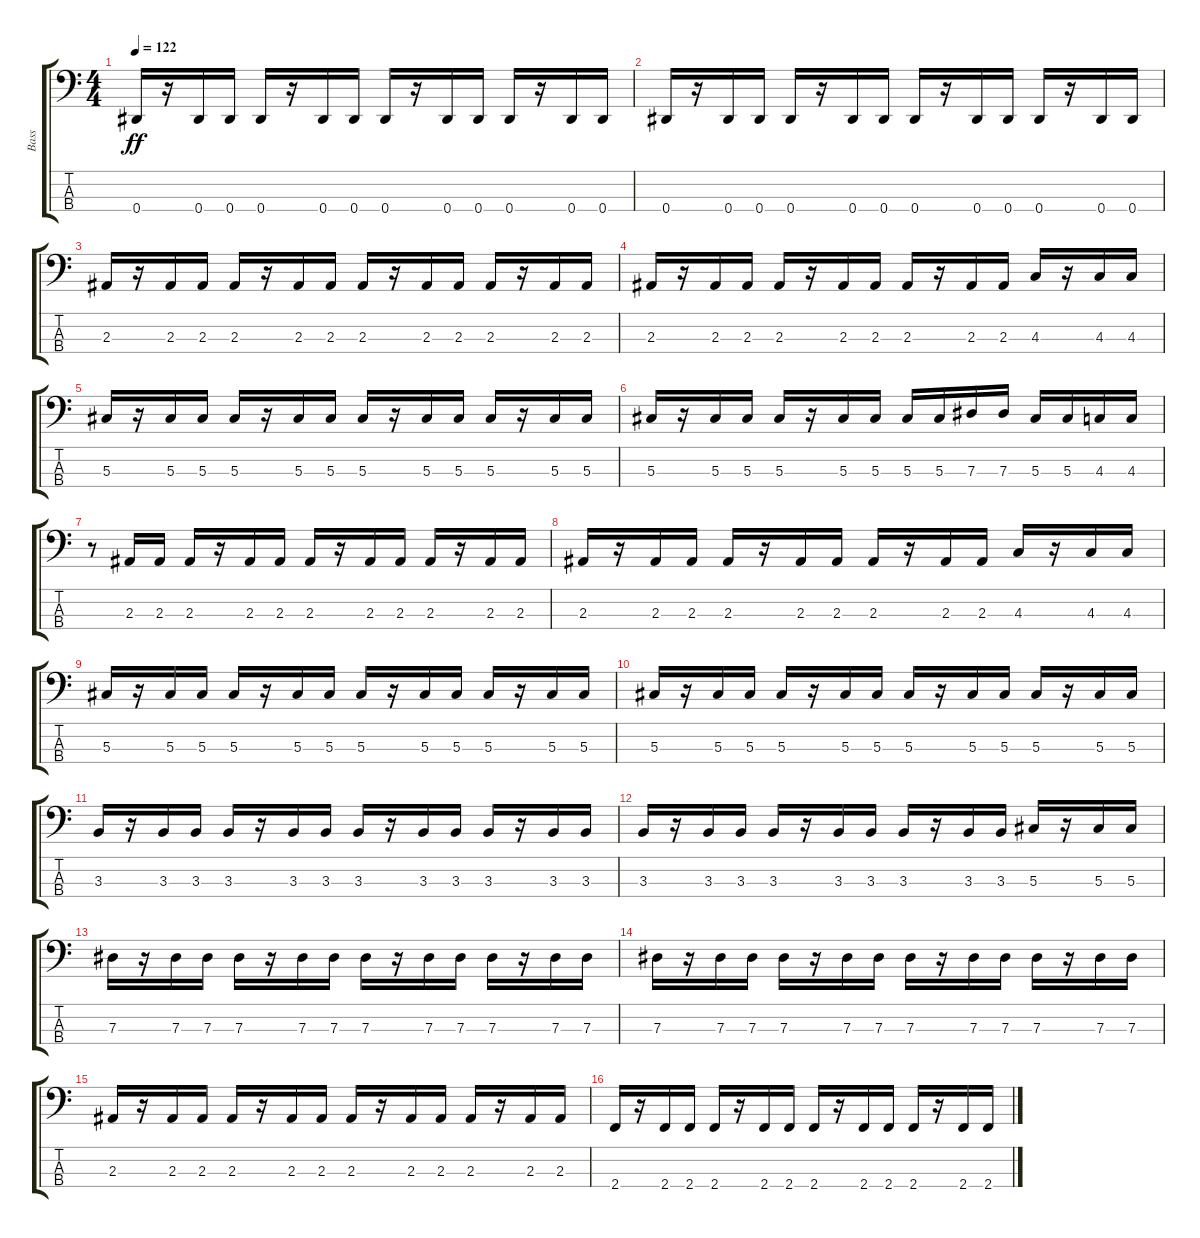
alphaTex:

\track ("Bass" "Bass") {instrument electricbassfinger}
\staff {score tabs}
\tuning (Gb2 Db2 Ab1 Eb1) {hide}
\ts (4 4)
\tempo 122
\clef f4
\ks c
0.4.16{dy ff} r.16 0.4.16 0.4.16 0.4.16 r.16 0.4.16 0.4.16 0.4.16 r.16 0.4.16 0.4.16 0.4.16 r.16 0.4.16 0.4.16 |
0.4.16 r.16 0.4.16 0.4.16 0.4.16 r.16 0.4.16 0.4.16 0.4.16 r.16 0.4.16 0.4.16 0.4.16 r.16 0.4.16 0.4.16 |
2.3.16 r.16 2.3.16 2.3.16 2.3.16 r.16 2.3.16 2.3.16 2.3.16 r.16 2.3.16 2.3.16 2.3.16 r.16 2.3.16 2.3.16 |
2.3.16 r.16 2.3.16 2.3.16 2.3.16 r.16 2.3.16 2.3.16 2.3.16 r.16 2.3.16 2.3.16 4.3.16 r.16 4.3.16 4.3.16 |
5.3.16 r.16 5.3.16 5.3.16 5.3.16 r.16 5.3.16 5.3.16 5.3.16 r.16 5.3.16 5.3.16 5.3.16 r.16 5.3.16 5.3.16 |
5.3.16 r.16 5.3.16 5.3.16 5.3.16 r.16 5.3.16 5.3.16 5.3.16 5.3.16 7.3.16 7.3.16 5.3.16 5.3.16 4.3.16 4.3.16 |
r.8 2.3.16 2.3.16 2.3.16 r.16 2.3.16 2.3.16 2.3.16 r.16 2.3.16 2.3.16 2.3.16 r.16 2.3.16 2.3.16 |
2.3.16 r.16 2.3.16 2.3.16 2.3.16 r.16 2.3.16 2.3.16 2.3.16 r.16 2.3.16 2.3.16 4.3.16 r.16 4.3.16 4.3.16 |
5.3.16 r.16 5.3.16 5.3.16 5.3.16 r.16 5.3.16 5.3.16 5.3.16 r.16 5.3.16 5.3.16 5.3.16 r.16 5.3.16 5.3.16 |
5.3.16 r.16 5.3.16 5.3.16 5.3.16 r.16 5.3.16 5.3.16 5.3.16 r.16 5.3.16 5.3.16 5.3.16 r.16 5.3.16 5.3.16 |
3.3.16 r.16 3.3.16 3.3.16 3.3.16 r.16 3.3.16 3.3.16 3.3.16 r.16 3.3.16 3.3.16 3.3.16 r.16 3.3.16 3.3.16 |
3.3.16 r.16 3.3.16 3.3.16 3.3.16 r.16 3.3.16 3.3.16 3.3.16 r.16 3.3.16 3.3.16 5.3.16 r.16 5.3.16 5.3.16 |
7.3.16 r.16 7.3.16 7.3.16 7.3.16 r.16 7.3.16 7.3.16 7.3.16 r.16 7.3.16 7.3.16 7.3.16 r.16 7.3.16 7.3.16 |
7.3.16 r.16 7.3.16 7.3.16 7.3.16 r.16 7.3.16 7.3.16 7.3.16 r.16 7.3.16 7.3.16 7.3.16 r.16 7.3.16 7.3.16 |
2.3.16 r.16 2.3.16 2.3.16 2.3.16 r.16 2.3.16 2.3.16 2.3.16 r.16 2.3.16 2.3.16 2.3.16 r.16 2.3.16 2.3.16 |
2.4.16 r.16 2.4.16 2.4.16 2.4.16 r.16 2.4.16 2.4.16 2.4.16 r.16 2.4.16 2.4.16 2.4.16 r.16 2.4.16 2.4.16
